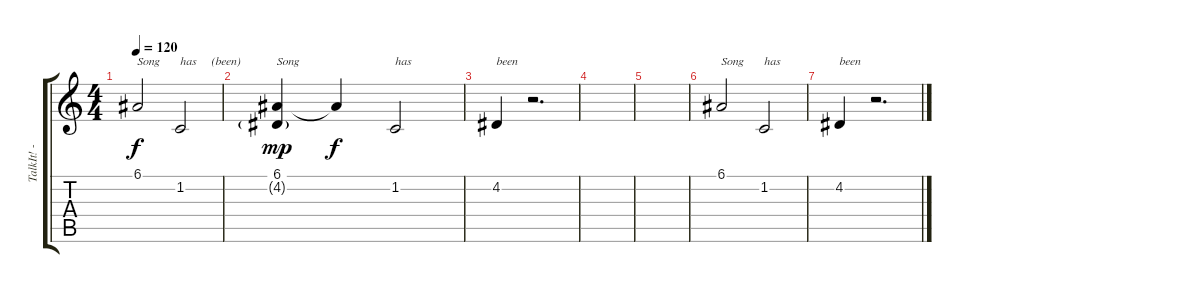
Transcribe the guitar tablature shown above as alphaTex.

\track ("TalkIt! - Vocals" "TalkIt! - ") {instrument flute}
\staff {score tabs}
\tuning (E4 B3 G3 D3 A2 E2) {hide}
\ts (4 4)
\tempo 120
\clef g2
\ks c
6.1.2{txt "Song" dy f} 1.2.2{txt "has     (been)"} |
(6.1 4.2{g}).4{txt "Song" dy mp} 6.1{t}.4{dy f} 1.2.2{txt "has"} |
4.2.4{txt "been"} r.2{d} |
|
|
6.1.2{txt "Song"} 1.2.2{txt "has"} |
4.2.4{txt "been"} r.2{d}
